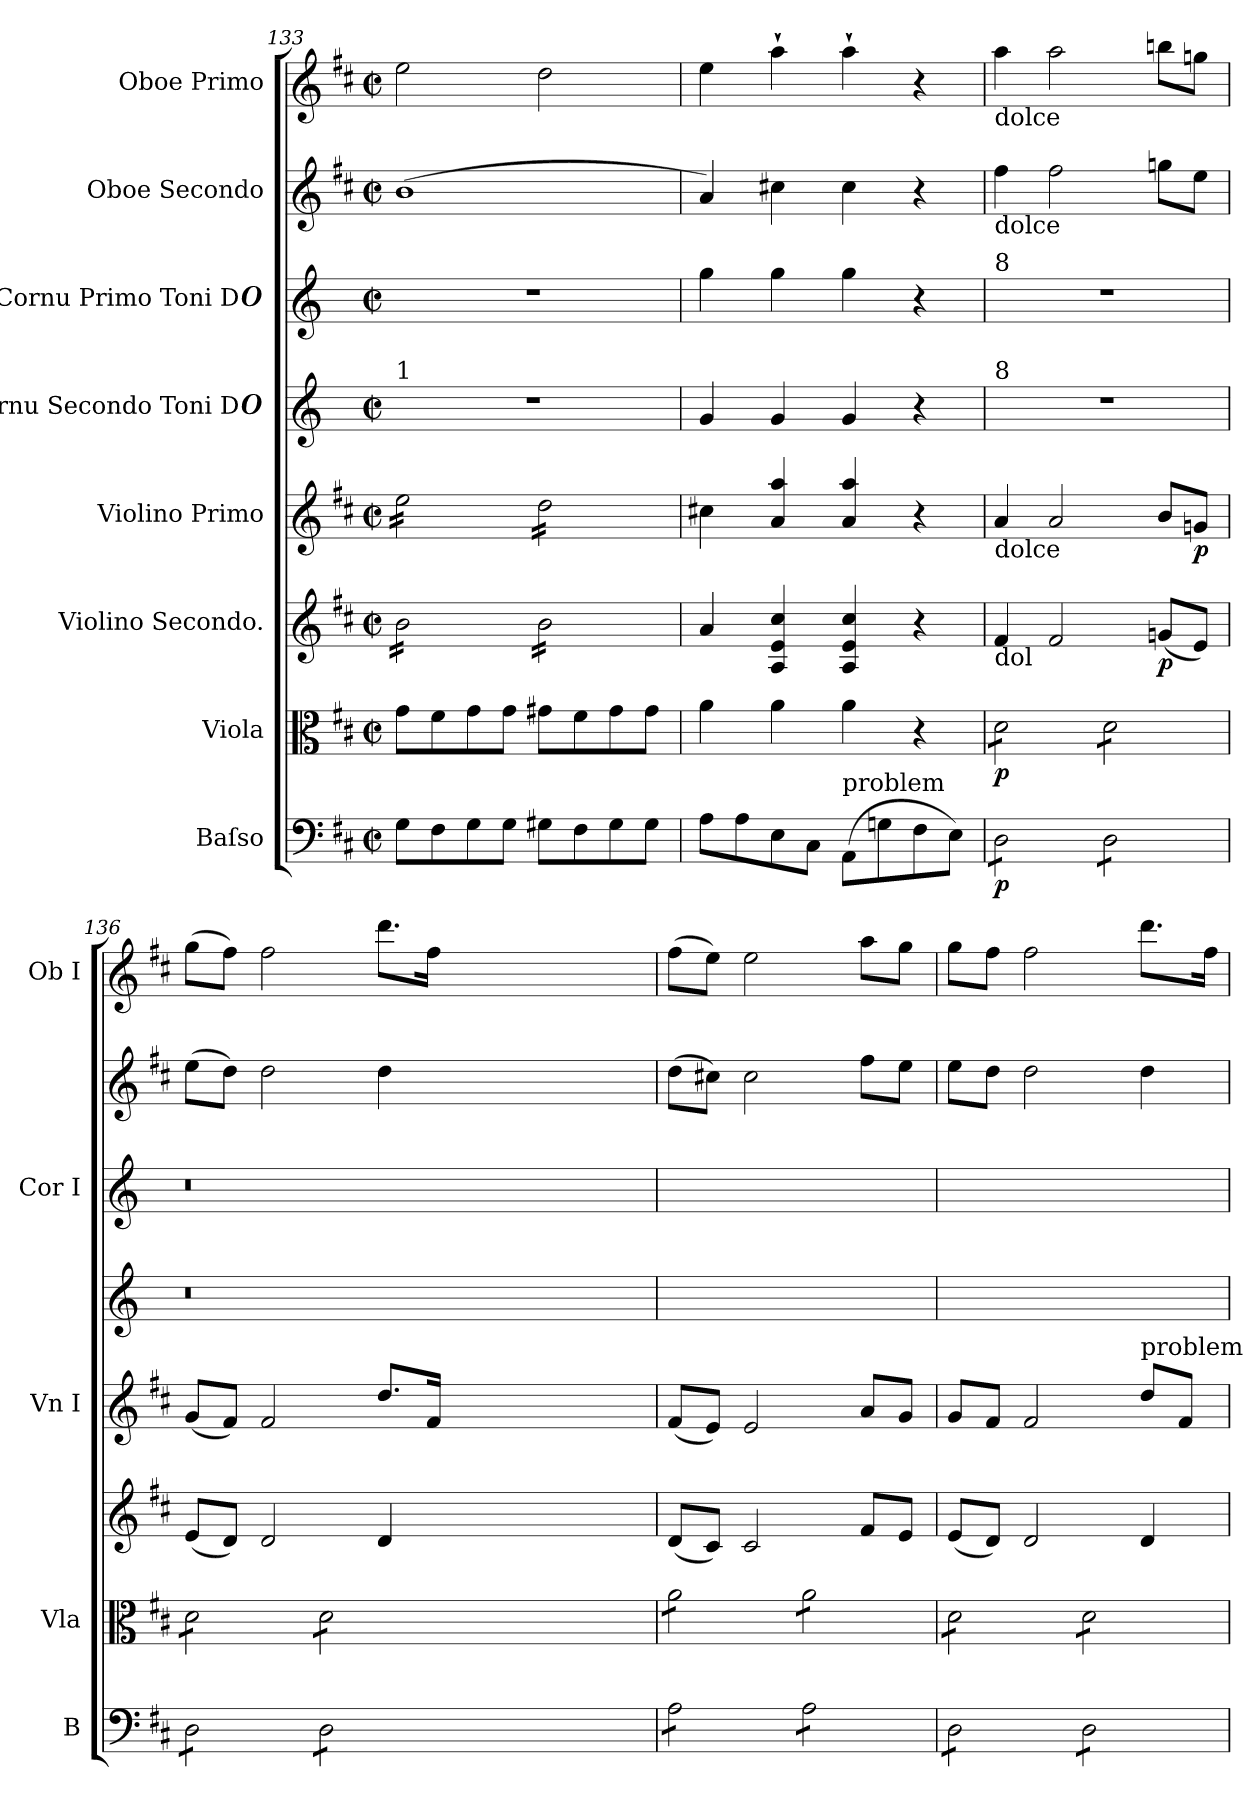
**kern	**dynam	**kern	**dynam	**kern	**dynam	**kern	**dynam	**kern	**kern	**kern	**kern
*part8	*part8	*part7	*part7	*part6	*part6	*part5	*part5	*part4	*part3	*part2	*part1
*staff8	*staff8	*staff7	*staff7	*staff6	*staff6	*staff5	*staff5	*staff4	*staff3	*staff2	*staff1
*I"Baſso	*	*I"Viola	*	*I"Violino Secondo.	*	*I"Violino Primo	*	*I"Cornu Secondo Toni D#	*I"Cornu Primo Toni D#	*I"Oboe Secondo	*I"Oboe Primo
*I'B	*	*I'Vla	*	*	*	*I'Vn I	*	*	*I'Cor I	*	*I'Ob I
*clefF4	*	*clefC3	*	*clefG2	*	*clefG2	*	*clefG2	*clefG2	*clefG2	*clefG2
*	*	*	*	*	*	*	*	*ITrd-1c-2	*ITrd-1c-2	*	*
*k[f#c#]	*	*k[f#c#]	*	*k[f#c#]	*	*k[f#c#]	*	*k[f#c#]	*k[f#c#]	*k[f#c#]	*k[f#c#]
*D:	*	*D:	*	*D:	*	*D:	*	*	*	*D:	*D:
*M2/2	*	*M2/2	*	*M2/2	*	*M2/2	*	*M2/2	*M2/2	*M2/2	*M2/2
*met(c|)	*	*met(c|)	*	*met(c|)	*	*met(c|)	*	*met(c|)	*met(c|)	*met(c|)	*met(c|)
=133	=133	=133	=133	=133	=133	=133	=133	=133	=133	=133	=133
!	!	!	!	!	!	!	!	!LO:TX:a:t=1	!	!	!
*	*	*	*	*tremolo	*	*	*	*	*	*	*
*	*	*	*	*	*	*tremolo	*	*	*	*	*
8G\L	.	8g\L	.	16b\LL	.	16ee\LL	.	1r	1r	(<1b	2ee\
.	.	.	.	16b\	.	16ee\	.	.	.	.	.
8F#\	.	8f#\	.	16b\	.	16ee\	.	.	.	.	.
.	.	.	.	16b\	.	16ee\	.	.	.	.	.
8G\	.	8g\	.	16b\	.	16ee\	.	.	.	.	.
.	.	.	.	16b\	.	16ee\	.	.	.	.	.
8G\J	.	8g\J	.	16b\	.	16ee\	.	.	.	.	.
.	.	.	.	16b\JJ	.	16ee\JJ	.	.	.	.	.
8G#X\L	.	8g#X\L	.	16b\LL	.	16dd\LL	.	.	.	.	2dd\
.	.	.	.	16b\	.	16dd\	.	.	.	.	.
8F#\	.	8f#\	.	16b\	.	16dd\	.	.	.	.	.
.	.	.	.	16b\	.	16dd\	.	.	.	.	.
8G#\	.	8g#\	.	16b\	.	16dd\	.	.	.	.	.
.	.	.	.	16b\	.	16dd\	.	.	.	.	.
8G#\J	.	8g#\J	.	16b\	.	16dd\	.	.	.	.	.
.	.	.	.	16b\JJ	.	16dd\JJ	.	.	.	.	.
*	*	*	*	*	*	*Xtremolo	*	*	*	*	*
*	*	*	*	*Xtremolo	*	*	*	*	*	*	*
=134	=134	=134	=134	=134	=134	=134	=134	=134	=134	=134	=134
8A\L	.	4a\	.	4a/	.	4cc#X\	.	4a/	4aa\	4a/)	4ee\
8A\	.	.	.	.	.	.	.	.	.	.	.
8E\	.	4a\	.	4A/ 4e/ 4cc#/	.	4a/ 4aa/	.	4a/	4aa\	4cc#X\	4aa`\
8C#\J	.	.	.	.	.	.	.	.	.	.	.
!LO:TX:a:t=problem	!	!	!	!	!	!	!	!	!	!	!
(8AA/L	.	4a\	.	4A/ 4e/ 4cc#/	.	4a/ 4aa/	.	4a/	4aa\	4cc#\	4aa`\
8Gn\	.	.	.	.	.	.	.	.	.	.	.
8F#\	.	4r	.	4r	.	4r	.	4r	4r	4r	4r
8E\J)	.	.	.	.	.	.	.	.	.	.	.
=135	=135	=135	=135	=135	=135	=135	=135	=135	=135	=135	=135
!	!	!	!	!	!	!	!	!	!	!	!LO:TX:b:t=dolce
!	!	!	!	!	!	!	!	!	!	!LO:TX:b:t=dolce	!
!	!	!	!	!	!	!	!	!	!LO:TX:a:t=8	!	!
!	!	!	!	!	!	!	!	!LO:TX:a:t=8	!	!	!
!	!	!	!	!	!	!LO:TX:b:t=dolce	!	!	!	!	!
!	!	!	!	!LO:TX:b:t=dol	!	!	!	!	!	!	!
*tremolo	*	*	*	*	*	*	*	*	*	*	*
*	*	*tremolo	*	*	*	*	*	*	*	*	*
8D\L	p	8d\L	p	4f#/	.	4a/	.	1r	1r	4ff#\	4aa\
8D\	.	8d\	.	.	.	.	.	.	.	.	.
8D\	.	8d\	.	2f#/	.	2a/	.	.	.	2ff#\	2aa\
8D\J	.	8d\J	.	.	.	.	.	.	.	.	.
8D\L	.	8d\L	.	.	.	.	.	.	.	.	.
8D\	.	8d\	.	.	.	.	.	.	.	.	.
8D\	.	8d\	.	(8gn/L	p	8b/L	.	.	.	8ggn\L	8bbn\L
8D\J	.	8d\J	.	8e/J)	.	8gn/J	p	.	.	8ee\J	8ggn\J
=136	=136	=136	=136	=136	=136	=136	=136	=136	=136	=136	=136
8D\L	.	8d\L	.	(8e/L	.	(8g/L	.	0.r	0.r	(8ee\L	(8gg\L
8D\	.	8d\	.	8d/J)	.	8f#/J)	.	.	.	8dd\J)	8ff#\J)
8D\	.	8d\	.	2d/	.	2f#/	.	.	.	2dd\	2ff#\
8D\J	.	8d\J	.	.	.	.	.	.	.	.	.
8D\L	.	8d\L	.	.	.	.	.	.	.	.	.
8D\	.	8d\	.	.	.	.	.	.	.	.	.
8D\	.	8d\	.	4d/	.	8.dd/L	.	.	.	4dd\	8.ddd\L
8D\J	.	8d\J	.	.	.	.	.	.	.	.	.
.	.	.	.	.	.	16f#/Jk	.	.	.	.	16ff#\Jk
0ryy	.	0ryy	.	0ryy	.	0ryy	.	.	.	0ryy	0ryy
=137	=137	=137	=137	=137	=137	=137	=137	=137	=137	=137	=137
8A\L	.	8a\L	.	(8d/L	.	(8f#/L	.	1ryy	1ryy	(8dd\L	(8ff#\L
8A\	.	8a\	.	8c#/J)	.	8e/J)	.	.	.	8cc#X\J)	8ee\J)
8A\	.	8a\	.	2c#/	.	2e/	.	.	.	2cc#\	2ee\
8A\J	.	8a\J	.	.	.	.	.	.	.	.	.
8A\L	.	8a\L	.	.	.	.	.	.	.	.	.
8A\	.	8a\	.	.	.	.	.	.	.	.	.
8A\	.	8a\	.	8f#/L	.	8a/L	.	.	.	8ff#\L	8aa\L
8A\J	.	8a\J	.	8e/J	.	8g/J	.	.	.	8ee\J	8gg\J
=138	=138	=138	=138	=138	=138	=138	=138	=138	=138	=138	=138
8D\L	.	8d\L	.	(8e/L	.	8g/L	.	1ryy	1ryy	8ee\L	8gg\L
8D\	.	8d\	.	8d/J)	.	8f#/J	.	.	.	8dd\J	8ff#\J
8D\	.	8d\	.	2d/	.	2f#/	.	.	.	2dd\	2ff#\
8D\J	.	8d\J	.	.	.	.	.	.	.	.	.
8D\L	.	8d\L	.	.	.	.	.	.	.	.	.
8D\	.	8d\	.	.	.	.	.	.	.	.	.
!	!	!	!	!	!	!LO:TX:a:t=problem	!	!	!	!	!
8D\	.	8d\	.	4d/	.	8dd\L	.	.	.	4dd\	8.ddd\L
8D\J	.	8d\J	.	.	.	8f#/J	.	.	.	.	.
*	*	*Xtremolo	*	*	*	*	*	*	*	*	*
*Xtremolo	*	*	*	*	*	*	*	*	*	*	*
.	.	.	.	.	.	.	.	.	.	.	16ff#\Jk
=	=	=	=	=	=	=	=	=	=	=	=
*-	*-	*-	*-	*-	*-	*-	*-	*-	*-	*-	*-
